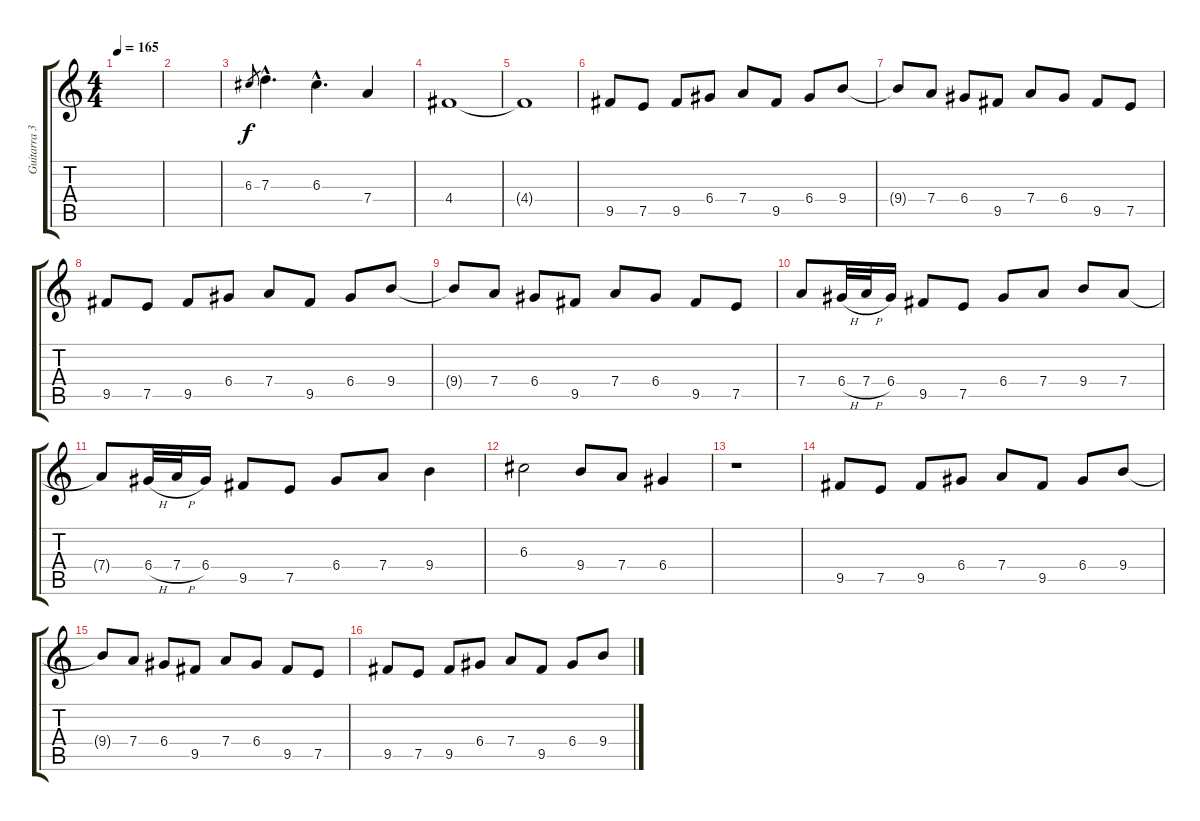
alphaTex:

\track ("Guitarra 3" "Guitarra 3") {instrument overdrivenguitar}
\staff {score tabs}
\tuning (E4 B3 G3 D3 A2 E2) {hide}
\ts (4 4)
\tempo 165
\clef g2
\ks c
|
|
6.3.8{gr} 7.3{hac}.4{d} 6.3{hac}.4{d} 7.4.4 |
4.4.1 |
4.4{t}.1 |
9.5.8 7.5.8 9.5.8 6.4.8 7.4.8 9.5.8 6.4.8 9.4.8 |
9.4{t}.8 7.4.8 6.4.8 9.5.8 7.4.8 6.4.8 9.5.8 7.5.8 |
9.5.8 7.5.8 9.5.8 6.4.8 7.4.8 9.5.8 6.4.8 9.4.8 |
9.4{t}.8 7.4.8 6.4.8 9.5.8 7.4.8 6.4.8 9.5.8 7.5.8 |
7.4.8 6.4{h}.32 7.4{h}.32 6.4.16 9.5.8 7.5.8 6.4.8 7.4.8 9.4.8 7.4.8 |
7.4{t}.8 6.4{h}.32 7.4{h}.32 6.4.16 9.5.8 7.5.8 6.4.8 7.4.8 9.4.4 |
6.3.2 9.4.8 7.4.8 6.4.4 |
r.1 |
9.5.8 7.5.8 9.5.8 6.4.8 7.4.8 9.5.8 6.4.8 9.4.8 |
9.4{t}.8 7.4.8 6.4.8 9.5.8 7.4.8 6.4.8 9.5.8 7.5.8 |
9.5.8 7.5.8 9.5.8 6.4.8 7.4.8 9.5.8 6.4.8 9.4.8
